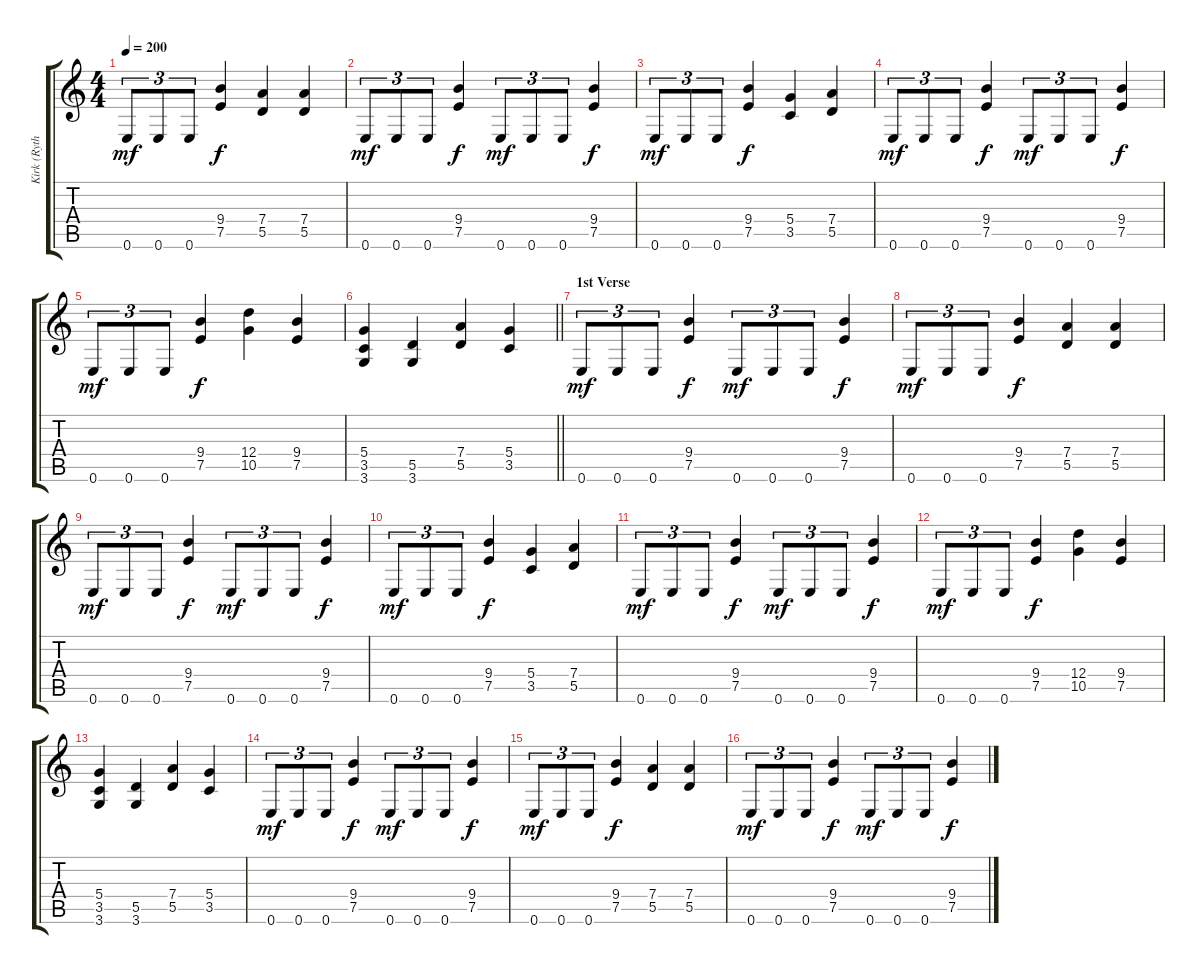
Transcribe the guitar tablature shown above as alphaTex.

\track ("Kirk (Rythm guitar)" "Kirk (Ryth") {instrument overdrivenguitar}
\staff {score tabs}
\tuning (E4 B3 G3 D3 A2 E2) {hide}
\ts (4 4)
\tempo 200
\clef g2
\ks c
0.6.8{tu (3 2) dy mf} 0.6.8{tu (3 2)} 0.6.8{tu (3 2)} (9.4 7.5).4{dy f} (7.4 5.5).4 (7.4 5.5).4 |
0.6.8{tu (3 2) dy mf} 0.6.8{tu (3 2)} 0.6.8{tu (3 2)} (9.4 7.5).4{dy f} 0.6.8{tu (3 2) dy mf} 0.6.8{tu (3 2)} 0.6.8{tu (3 2)} (9.4 7.5).4{dy f} |
0.6.8{tu (3 2) dy mf} 0.6.8{tu (3 2)} 0.6.8{tu (3 2)} (9.4 7.5).4{dy f} (5.4 3.5).4 (7.4 5.5).4 |
0.6.8{tu (3 2) dy mf} 0.6.8{tu (3 2)} 0.6.8{tu (3 2)} (9.4 7.5).4{dy f} 0.6.8{tu (3 2) dy mf} 0.6.8{tu (3 2)} 0.6.8{tu (3 2)} (9.4 7.5).4{dy f} |
0.6.8{tu (3 2) dy mf} 0.6.8{tu (3 2)} 0.6.8{tu (3 2)} (9.4 7.5).4{dy f} (12.4 10.5).4 (9.4 7.5).4 |
\barLineRight lightlight
(5.4 3.5 3.6).4 (5.5 3.6).4 (7.4 5.5).4 (5.4 3.5).4 |
\section ("" "1st Verse")
0.6.8{tu (3 2) dy mf} 0.6.8{tu (3 2)} 0.6.8{tu (3 2)} (9.4 7.5).4{dy f} 0.6.8{tu (3 2) dy mf} 0.6.8{tu (3 2)} 0.6.8{tu (3 2)} (9.4 7.5).4{dy f} |
0.6.8{tu (3 2) dy mf} 0.6.8{tu (3 2)} 0.6.8{tu (3 2)} (9.4 7.5).4{dy f} (7.4 5.5).4 (7.4 5.5).4 |
0.6.8{tu (3 2) dy mf} 0.6.8{tu (3 2)} 0.6.8{tu (3 2)} (9.4 7.5).4{dy f} 0.6.8{tu (3 2) dy mf} 0.6.8{tu (3 2)} 0.6.8{tu (3 2)} (9.4 7.5).4{dy f} |
0.6.8{tu (3 2) dy mf} 0.6.8{tu (3 2)} 0.6.8{tu (3 2)} (9.4 7.5).4{dy f} (5.4 3.5).4 (7.4 5.5).4 |
0.6.8{tu (3 2) dy mf} 0.6.8{tu (3 2)} 0.6.8{tu (3 2)} (9.4 7.5).4{dy f} 0.6.8{tu (3 2) dy mf} 0.6.8{tu (3 2)} 0.6.8{tu (3 2)} (9.4 7.5).4{dy f} |
0.6.8{tu (3 2) dy mf} 0.6.8{tu (3 2)} 0.6.8{tu (3 2)} (9.4 7.5).4{dy f} (12.4 10.5).4 (9.4 7.5).4 |
(5.4 3.5 3.6).4 (5.5 3.6).4 (7.4 5.5).4 (5.4 3.5).4 |
0.6.8{tu (3 2) dy mf} 0.6.8{tu (3 2)} 0.6.8{tu (3 2)} (9.4 7.5).4{dy f} 0.6.8{tu (3 2) dy mf} 0.6.8{tu (3 2)} 0.6.8{tu (3 2)} (9.4 7.5).4{dy f} |
0.6.8{tu (3 2) dy mf} 0.6.8{tu (3 2)} 0.6.8{tu (3 2)} (9.4 7.5).4{dy f} (7.4 5.5).4 (7.4 5.5).4 |
0.6.8{tu (3 2) dy mf} 0.6.8{tu (3 2)} 0.6.8{tu (3 2)} (9.4 7.5).4{dy f} 0.6.8{tu (3 2) dy mf} 0.6.8{tu (3 2)} 0.6.8{tu (3 2)} (9.4 7.5).4{dy f}
